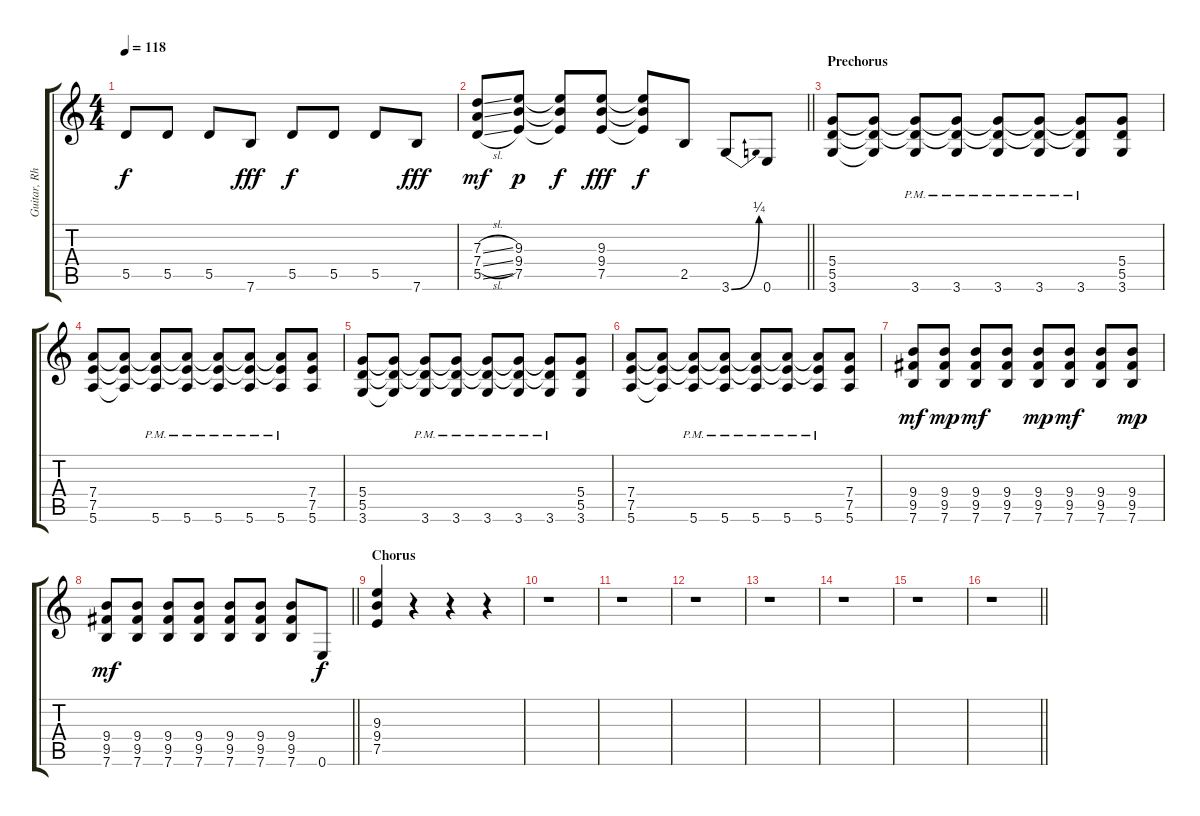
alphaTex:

\track ("Guitar, Rhythm" "Guitar, Rh") {instrument overdrivenguitar}
\staff {score tabs}
\tuning (E4 B3 G3 D3 A2 E2) {hide}
\ts (4 4)
\tempo 118
\clef g2
\ks c
5.5{t}.8{dy f} 5.5.8 5.5.8 7.6.8{dy fff} 5.5.8{dy f} 5.5.8 5.5.8 7.6.8{dy fff} |
\barLineRight lightlight
(7.3{sl} 7.4{sl} 5.5{sl}).8{dy mf} (9.3 9.4 7.5).8{dy p} (9.3{t} 9.4{t} 7.5{t}).8{dy f} (9.3 9.4 7.5).8{dy fff} (9.3{t} 9.4{t} 7.5{t}).8{dy f} 2.5.8 3.6{be (bend 0 0 60 1)}.8 0.6.8 |
\section ("" "Prechorus")
(5.4 5.5 3.6).8 (5.4{t} 5.5{t} 3.6{t}).8 (5.4{t} 5.5{t} 3.6{pm}).8 (5.4{t} 5.5{t} 3.6{pm}).8 (5.4{t} 5.5{t} 3.6{pm}).8 (5.4{t} 5.5{t} 3.6{pm}).8 (5.4{t} 5.5{t} 3.6{pm}).8 (5.4 5.5 3.6).8 |
(7.4 7.5 5.6).8 (7.4{t} 7.5{t} 5.6{t}).8 (7.4{t} 7.5{t} 5.6{pm}).8 (7.4{t} 7.5{t} 5.6{pm}).8 (7.4{t} 7.5{t} 5.6{pm}).8 (7.4{t} 7.5{t} 5.6{pm}).8 (7.4{t} 7.5{t} 5.6{pm}).8 (7.4 7.5 5.6).8 |
(5.4 5.5 3.6).8 (5.4{t} 5.5{t} 3.6{t}).8 (5.4{t} 5.5{t} 3.6{pm}).8 (5.4{t} 5.5{t} 3.6{pm}).8 (5.4{t} 5.5{t} 3.6{pm}).8 (5.4{t} 5.5{t} 3.6{pm}).8 (5.4{t} 5.5{t} 3.6{pm}).8 (5.4 5.5 3.6).8 |
(7.4 7.5 5.6).8 (7.4{t} 7.5{t} 5.6{t}).8 (7.4{t} 7.5{t} 5.6{pm}).8 (7.4{t} 7.5{t} 5.6{pm}).8 (7.4{t} 7.5{t} 5.6{pm}).8 (7.4{t} 7.5{t} 5.6{pm}).8 (7.4{t} 7.5{t} 5.6{pm}).8 (7.4 7.5 5.6).8 |
(9.4 9.5 7.6).8{dy mf} (9.4 9.5 7.6).8{dy mp} (9.4 9.5 7.6).8{dy mf} (9.4 9.5 7.6).8 (9.4 9.5 7.6).8{dy mp} (9.4 9.5 7.6).8{dy mf} (9.4 9.5 7.6).8 (9.4 9.5 7.6).8{dy mp} |
\barLineRight lightlight
(9.4 9.5 7.6).8{dy mf} (9.4 9.5 7.6).8 (9.4 9.5 7.6).8 (9.4 9.5 7.6).8 (9.4 9.5 7.6).8 (9.4 9.5 7.6).8 (9.4 9.5 7.6).8 0.6.8{dy f} |
\section ("" "Chorus")
(9.3 9.4 7.5).4 r.4 r.4 r.4 |
r.1 |
r.1 |
r.1 |
r.1 |
r.1 |
r.1 |
\barLineRight lightlight
r.1
